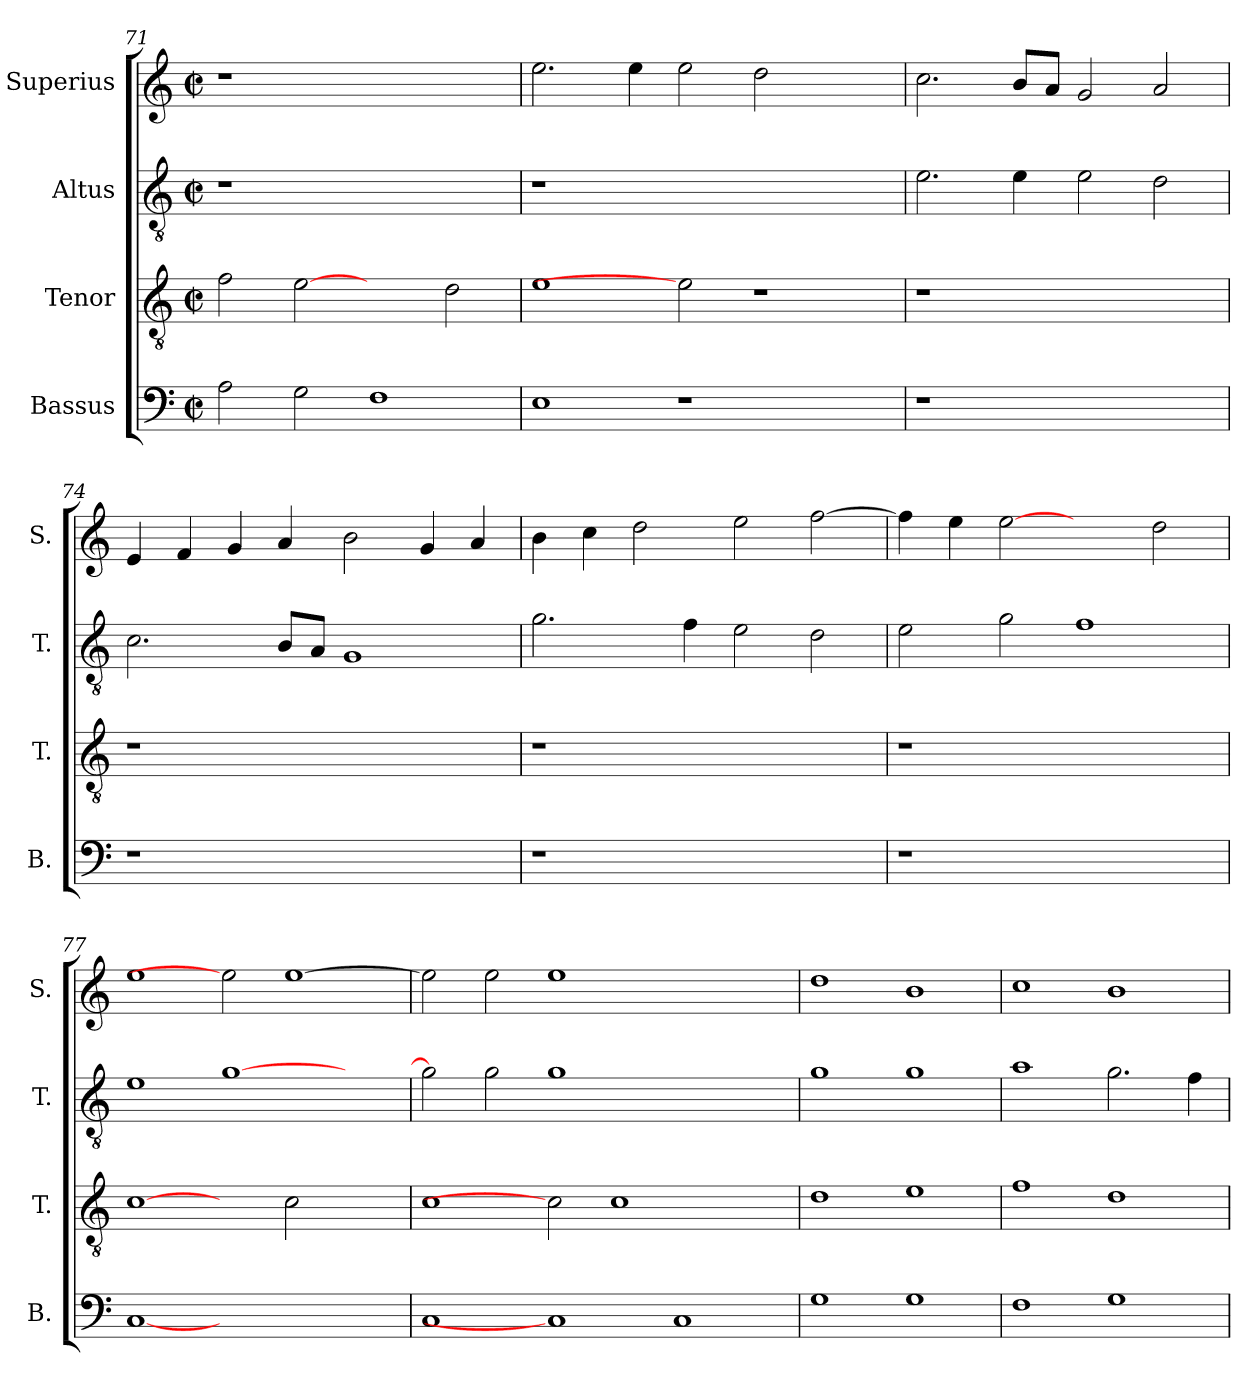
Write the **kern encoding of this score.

**kern	**kern	**kern	**kern
*part4	*part3	*part2	*part1
*staff4	*staff3	*staff2	*staff1
*I"Bassus	*I"Tenor	*I"Altus	*I"Superius
*I'B.	*I'T.	*I'T.	*I'S.
*clefF4	*clefGv2	*clefGv2	*clefG2
*	*ITrd7c12	*ITrd7c12	*
*k[]	*k[]	*k[]	*k[]
*C:	*C:	*C:	*C:
*M2/2	*M2/2	*M2/2	*M2/2
*met(c|)	*met(c|)	*met(c|)	*met(c|)
=71	=71	=71	=71
!	!	!LO:N:vis=1	!LO:N:vis=1
2Ai\	2Fi\	1r	1r
2Gi\	[2Ei	.	.
1Fi	2ryy	1ryy	1ryy
.	2Di\	.	.
=72	=72	=72	=72
!	!	!LO:N:vis=1	!
1Ei	1Ei	1r	2.eei\
.	.	.	4eei\
1r	2Ei]	1.ryy	2eei\
.	1r	.	2ddi\
2ryy	.	.	2ryy
=73	=73	=73	=73
!LO:N:vis=1	!LO:N:vis=1	!	!
1r	1r	2.Ei\	2.cci\
.	.	4Ei\	8bi/L
.	.	.	8ai/J
1ryy	1ryy	2Ei\	2gi/
.	.	2Di\	2ai/
!!LO:LB:g=z
=74	=74	=74	=74
!LO:N:vis=1	!LO:N:vis=1	!	!
1r	1r	2.Ci\	4ei/
.	.	.	4fi/
.	.	.	4gi/
.	.	8BBi/L	4ai/
.	.	8AAi/J	.
1ryy	1ryy	1GGi	2bi\
.	.	.	4gi/
.	.	.	4ai/
=75	=75	=75	=75
!LO:N:vis=1	!LO:N:vis=1	!	!
1r	1r	2.Gi\	4bi\
.	.	.	4cci\
.	.	.	2ddi\
.	.	4Fi\	.
1ryy	1ryy	2Ei\	2eei\
.	.	2Di\	[>2ffi\
=76	=76	=76	=76
!LO:N:vis=1	!LO:N:vis=1	!	!
1r	1r	2Ei\	4ffi\]
.	.	.	4eei\
.	.	2Gi\	[2eei
1ryy	1ryy	1Fi	2ryy
.	.	.	2ddi\
=77	=77	=77	=77
[1Ci	[1Ci	1Ei	1eei
1.ryy	2ryy	[>1Gi	2eei]
.	2Ci\	.	[>1eei
.	2ryy	2ryy	.
=78	=78	=78	=78
1Ci	1Ci	2Gi\]	2eei\]
.	.	2Gi\	2eei\
1Ci]	2Ci]	1Gi	1eei
.	1Ci	.	.
1Ci	.	1ryy	1ryy
.	2ryy	.	.
!!LO:PB:g=z
=79	=79	=79	=79
1Gi	1Di	1Gi	1ddi
1Gi	1Ei	1Gi	1bi
=80	=80	=80	=80
1Fi	1Fi	1Ai	1cci
1Gi	1Di	2.Gi\	1bi
.	.	4Fi\	.
=	=	=	=
*-	*-	*-	*-
